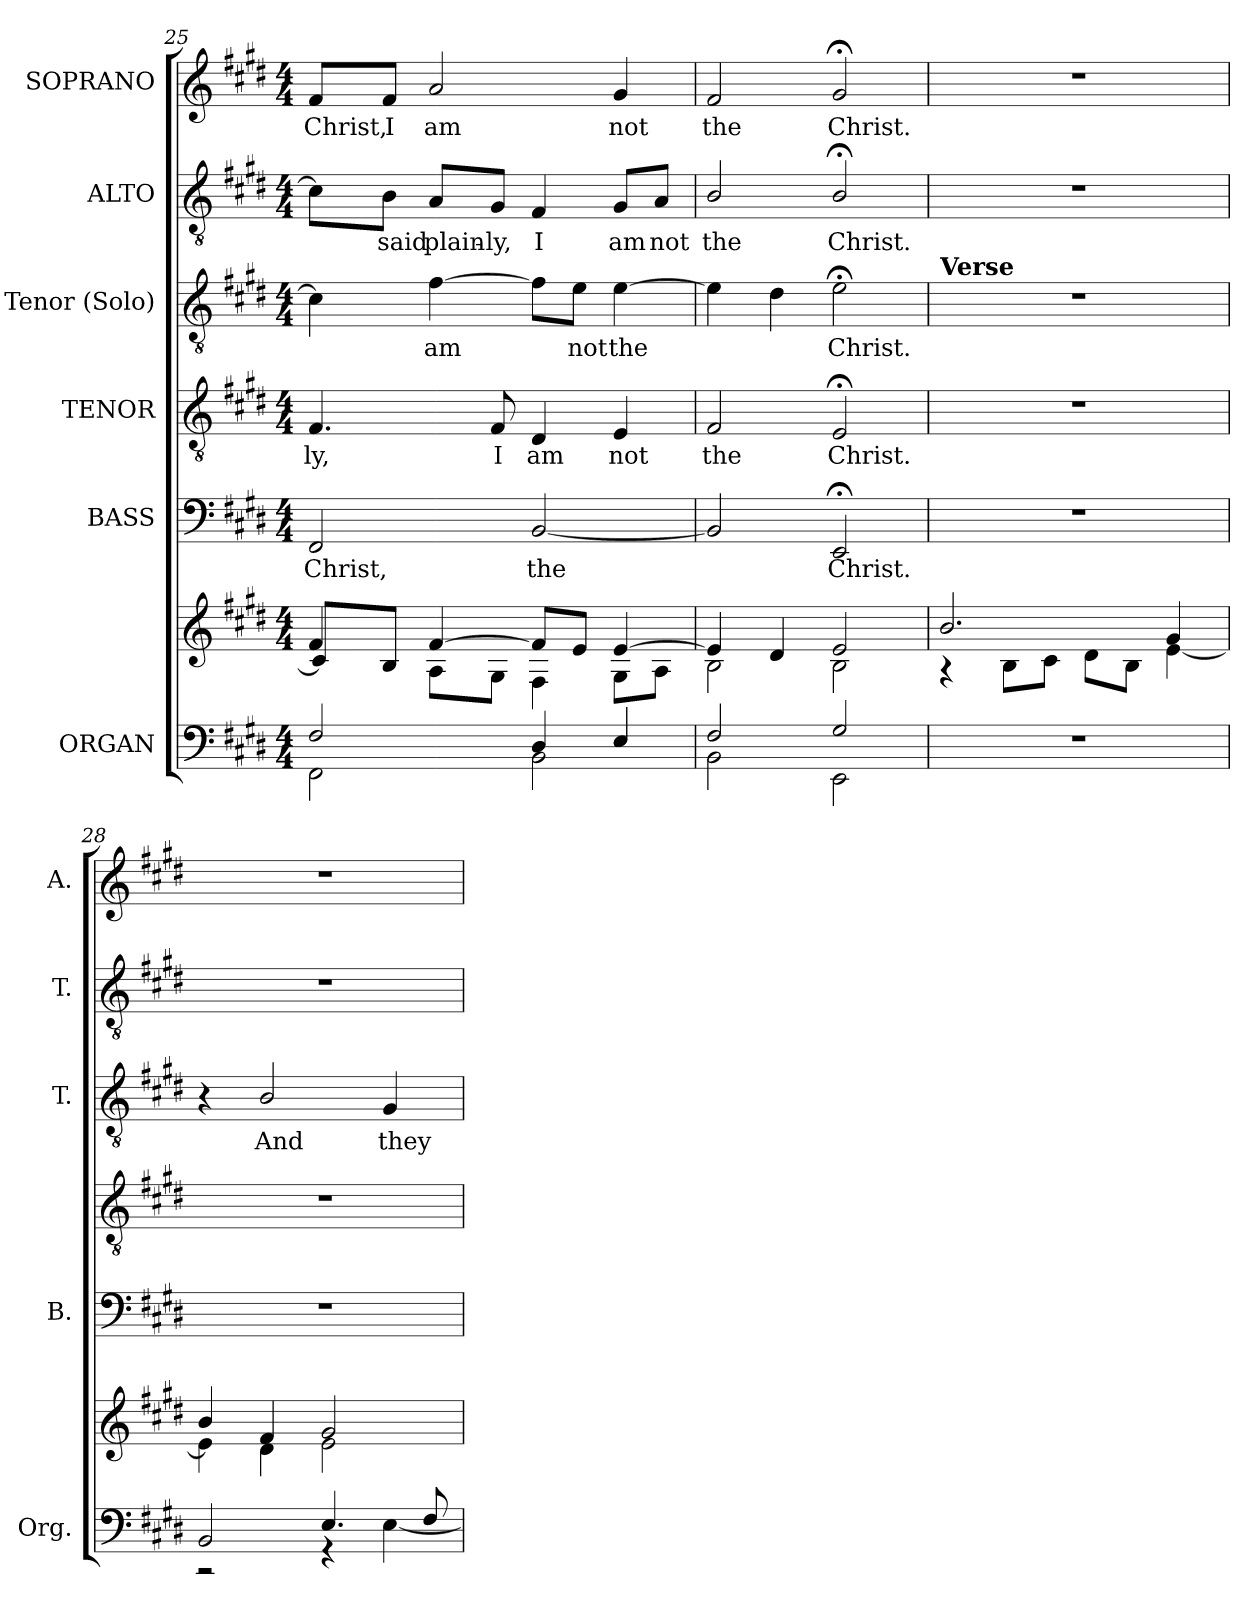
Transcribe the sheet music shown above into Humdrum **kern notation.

**kern	**kern	**kern	**text	**kern	**text	**kern	**text	**kern	**text	**kern	**text
*part6	*part6	*part5	*part5	*part4	*part4	*part3	*part3	*part2	*part2	*part1	*part1
*staff7	*staff6	*staff5	*staff5	*staff4	*staff4	*staff3	*staff3	*staff2	*staff2	*staff1	*staff1
*I"ORGAN	*	*I"BASS	*	*I"TENOR	*	*I"Tenor (Solo)	*	*I"ALTO	*	*I"SOPRANO	*
*I'Org.	*	*I'B.	*	*	*	*I'T.	*	*I'T.	*	*I'A.	*
*clefF4	*clefG2	*clefF4	*	*clefGv2	*	*clefGv2	*	*clefGv2	*	*clefG2	*
*	*	*	*	*ITrd7c12	*	*	*	*	*	*	*
*k[f#c#g#d#]	*k[f#c#g#d#]	*k[f#c#g#d#]	*	*k[f#c#g#d#]	*	*k[f#c#g#d#]	*	*k[f#c#g#d#]	*	*k[f#c#g#d#]	*
*E:	*E:	*E:	*	*E:	*	*E:	*	*E:	*	*E:	*
*M4/4	*M4/4	*M4/4	*	*M4/4	*	*M4/4	*	*M4/4	*	*M4/4	*
=25	=25	=25	=25	=25	=25	=25	=25	=25	=25	=25	=25
*^	*^	*	*	*	*	*	*	*	*	*	*
*	*^	*	*^	*	*	*	*	*	*	*	*	*	*
*	*	*^	*	*	*	*	*	*	*	*	*	*	*	*	*
!	!	!	!	!	!	!	!	!LO:LY:b:color=#000000	!	!	!	!	!	!	!	!
!	!	!	!	!	!	!	!	!	!	!LO:LY:b:color=#000000	!	!	!	!	!	!
!	!	!	!	!	!	!	!	!	!	!	!	!	!	!	!	!LO:LY:b:color=#000000
4ryy	1ryy	2F#i/	2FF#i\	4f#i/	8c#i/L]	8ryy	2FF#i/	Christ,	4.FF#i/	-ly,	4c#i\]	.	8c#i\L]	.	8f#i/L	Christ,
!	!	!	!	!	!	!	!	!	!	!	!	!	!	!LO:LY:b:color=#000000	!	!
!	!	!	!	!	!	!	!	!	!	!	!	!	!	!	!	!LO:LY:b:color=#000000
.	.	.	.	.	8Bi\J	8ryy	.	.	.	.	.	.	8Bi\J	said	8f#i/J	I
!	!	!	!	!	!	!	!	!	!	!	!	!LO:LY:b:color=#000000	!	!	!	!
!	!	!	!	!	!	!	!	!	!	!	!	!	!	!LO:LY:b:color=#000000	!	!
!	!	!	!	!	!	!	!	!	!	!	!	!	!	!	!	!LO:LY:b:color=#000000
4ryy	.	.	.	[>4f#i/	8Ai\L	2.ryy	.	.	.	.	[>4f#i\	am	8Ai/L	plain-	2ai/	am
!	!	!	!	!	!	!	!	!	!	!LO:LY:b:color=#000000	!	!	!	!	!	!
!	!	!	!	!	!	!	!	!	!	!	!	!	!	!LO:LY:b:color=#000000	!	!
.	.	.	.	.	8G#i\J	.	.	.	8FF#i/	I	.	.	8G#i/J	-ly,	.	.
!	!	!	!	!	!	!	!	!LO:LY:b:color=#000000	!	!	!	!	!	!	!	!
!	!	!	!	!	!	!	!	!	!	!LO:LY:b:color=#000000	!	!	!	!	!	!
!	!	!	!	!	!	!	!	!	!	!	!	!	!	!LO:LY:b:color=#000000	!	!
4D#i/	.	4ryy	2BBi\	8f#i/L]	4F#i\	.	[<2BBi/	the	4DD#i/	am	8f#i\L]	.	4F#i/	I	.	.
!	!	!	!	!	!	!	!	!	!	!	!	!LO:LY:b:color=#000000	!	!	!	!
.	.	.	.	8ei/J	.	.	.	.	.	.	8ei\J	not	.	.	.	.
!	!	!	!	!	!	!	!	!	!	!LO:LY:b:color=#000000	!	!	!	!	!	!
!	!	!	!	!	!	!	!	!	!	!	!	!LO:LY:b:color=#000000	!	!	!	!
!	!	!	!	!	!	!	!	!	!	!	!	!	!	!LO:LY:b:color=#000000	!	!
!	!	!	!	!	!	!	!	!	!	!	!	!	!	!	!	!LO:LY:b:color=#000000
4Ei/	.	4Ei/	.	[>4ei/	8G#i\L	.	.	.	4EEi/	not	[>4ei\	the	8G#i/L	am	4g#i/	not
!	!	!	!	!	!	!	!	!	!	!	!	!	!	!LO:LY:b:color=#000000	!	!
.	.	.	.	.	8Ai\J	.	.	.	.	.	.	.	8Ai/J	not	.	.
*	*	*v	*v	*	*	*	*	*	*	*	*	*	*	*	*	*
*	*	*	*	*v	*v	*	*	*	*	*	*	*	*	*	*
=26	=26	=26	=26	=26	=26	=26	=26	=26	=26	=26	=26	=26	=26	=26
!	!	!	!	!	!	!	!	!LO:LY:b:color=#000000	!	!	!	!	!	!
!	!	!	!	!	!	!	!	!	!	!	!	!LO:LY:b:color=#000000	!	!
!	!	!	!	!	!	!	!	!	!	!	!	!	!	!LO:LY:b:color=#000000
1ryy	2F#i/	2BBi\	4ei/]	2Bi\	2BBi/]	.	2FF#i/	the	4ei\]	.	2Bi/	the	2f#i/	the
.	.	.	4d#i/	.	.	.	.	.	4d#i\	.	.	.	.	.
!	!	!	!	!	!	!LO:LY:b:color=#000000	!	!	!	!	!	!	!	!
!	!	!	!	!	!	!	!	!LO:LY:b:color=#000000	!	!	!	!	!	!
!	!	!	!	!	!	!	!	!	!	!LO:LY:b:color=#000000	!	!	!	!
!	!	!	!	!	!	!	!	!	!	!	!	!LO:LY:b:color=#000000	!	!
!	!	!	!	!	!	!	!	!	!	!	!	!	!	!LO:LY:b:color=#000000
.	2G#i/	2EEi\	2ei/	2Bi\	2EE;i/	Christ.	2EE;i/	Christ.	2e;i\	Christ.	2B;i/	Christ.	2g#;i/	Christ.
!!LO:LB:g=z
=27	=27	=27	=27	=27	=27	=27	=27	=27	=27	=27	=27	=27	=27	=27
!	!	!	!	!	!	!	!	!	!LO:TX:a:B:t=Verse	!	!	!	!	!
*v	*v	*v	*	*	*	*	*	*	*	*	*	*	*	*
1r	2.bi/	4r	1r	.	1r	.	1r	.	1r	.	1r	.
.	.	8Bi\L	.	.	.	.	.	.	.	.	.	.
.	.	8c#i\J	.	.	.	.	.	.	.	.	.	.
.	.	8d#i\L	.	.	.	.	.	.	.	.	.	.
.	.	8Bi\J	.	.	.	.	.	.	.	.	.	.
.	4g#i/	[<4ei\	.	.	.	.	.	.	.	.	.	.
=28	=28	=28	=28	=28	=28	=28	=28	=28	=28	=28	=28	=28
*^	*	*	*	*	*	*	*	*	*	*	*	*
2BBi/	2r	4bi/	4ei\]	1r	.	1r	.	4r	.	1r	.	1r	.
!	!	!	!	!	!	!	!	!	!LO:LY:b:color=#000000	!	!	!	!
.	.	4f#i/	4d#i\	.	.	.	.	2Bi/	And	.	.	.	.
4.Ei/	4r	2g#i/	2ei\	.	.	.	.	.	.	.	.	.	.
!	!	!	!	!	!	!	!	!	!LO:LY:b:color=#000000	!	!	!	!
.	[<4Ei\	.	.	.	.	.	.	4G#i/	they	.	.	.	.
8F#i/	.	.	.	.	.	.	.	.	.	.	.	.	.
*v	*v	*	*	*	*	*	*	*	*	*	*	*	*
*	*v	*v	*	*	*	*	*	*	*	*	*	*
=	=	=	=	=	=	=	=	=	=	=	=
*-	*-	*-	*-	*-	*-	*-	*-	*-	*-	*-	*-
